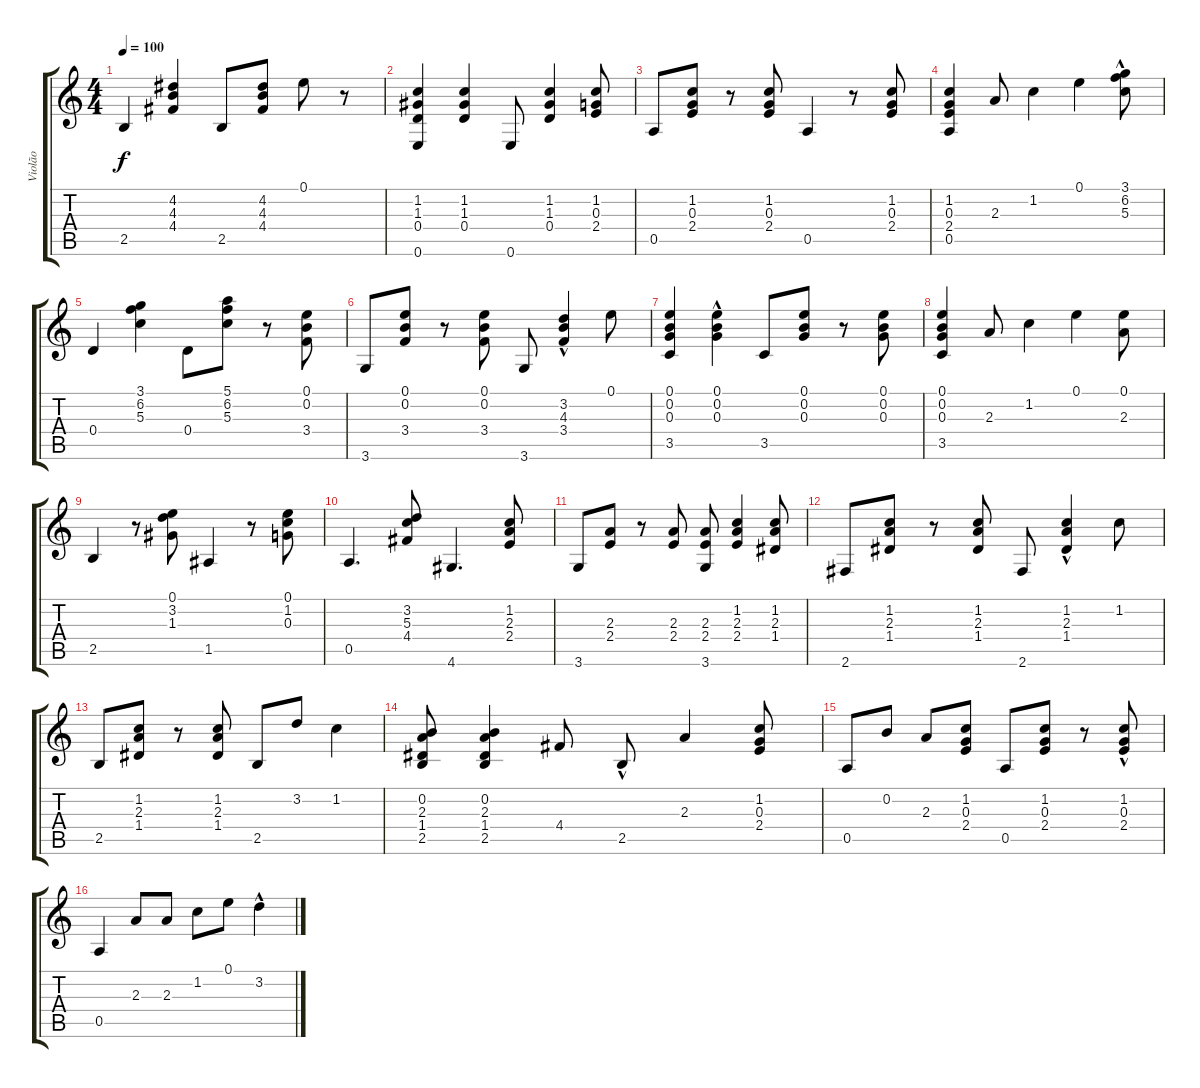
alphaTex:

\track ("Violão" "Violão") {instrument acousticguitarnylon}
\staff {score tabs}
\tuning (E4 B3 G3 D3 A2 E2) {hide}
\ts (4 4)
\tempo 100
\clef g2
\ks c
2.5.4{dy f} (4.2 4.3 4.4).4 2.5.8 (4.2 4.3 4.4).8 0.1.8 r.8 |
(1.2 1.3 0.4 0.6).4 (1.2 1.3 0.4).4 0.6.8 (1.2 1.3 0.4).4 (1.2 0.3 2.4).8 |
0.5.8 (1.2 0.3 2.4).8 r.8 (1.2 0.3 2.4).8 0.5.4 r.8 (1.2 0.3 2.4).8 |
(1.2 0.3 2.4 0.5).4 2.3.8 1.2.4 0.1.4 (3.1{hac} 6.2{hac} 5.3{hac}).8 |
0.4.4 (3.1 6.2 5.3).4 0.4.8 (5.1 6.2 5.3).8 r.8 (0.1 0.2 3.4).8 |
3.6.8 (0.1 0.2 3.4).8 r.8 (0.1 0.2 3.4).8 3.6.8 (3.2 4.3{hac} 3.4{hac}).4 0.1.8 |
(0.1 0.2 0.3 3.5).4 (0.1{hac} 0.2{hac} 0.3{hac}).4 3.5.8 (0.1 0.2 0.3).8 r.8 (0.1 0.2 0.3).8 |
(0.1 0.2 0.3 3.5).4 2.3.8 1.2.4 0.1.4 (0.1 2.3).8 |
2.5.4 r.8 (0.1 3.2 1.3).8 1.5.4 r.8 (0.1 1.2 0.3).8 |
0.5.4{d} (3.2 5.3 4.4).8 4.6.4{d} (1.2 2.3 2.4).8 |
3.6.8 (2.3 2.4).8 r.8 (2.3 2.4).8 (2.3 2.4 3.6).8 (1.2 2.3 2.4).4 (1.2 2.3 1.4).8 |
2.6.8 (1.2 2.3 1.4).8 r.8 (1.2 2.3 1.4).8 2.6.8 (1.2 2.3{hac} 1.4{hac}).4 1.2.8 |
2.5.8 (1.2 2.3 1.4).8 r.8 (1.2 2.3 1.4).8 2.5.8 3.2.8 1.2.4 |
(0.2 2.3 1.4 2.5).8 (0.2 2.3 1.4 2.5).4 4.4.8 2.5{hac}.8 2.3.4 (1.2 0.3 2.4).8 |
0.5.8 0.2.8 2.3.8 (1.2 0.3 2.4).8 0.5.8 (1.2 0.3 2.4).8 r.8 (1.2{hac} 0.3{hac} 2.4{hac}).8 |
0.5.4 2.3.8 2.3.8 1.2.8 0.1.8 3.2{hac}.4
